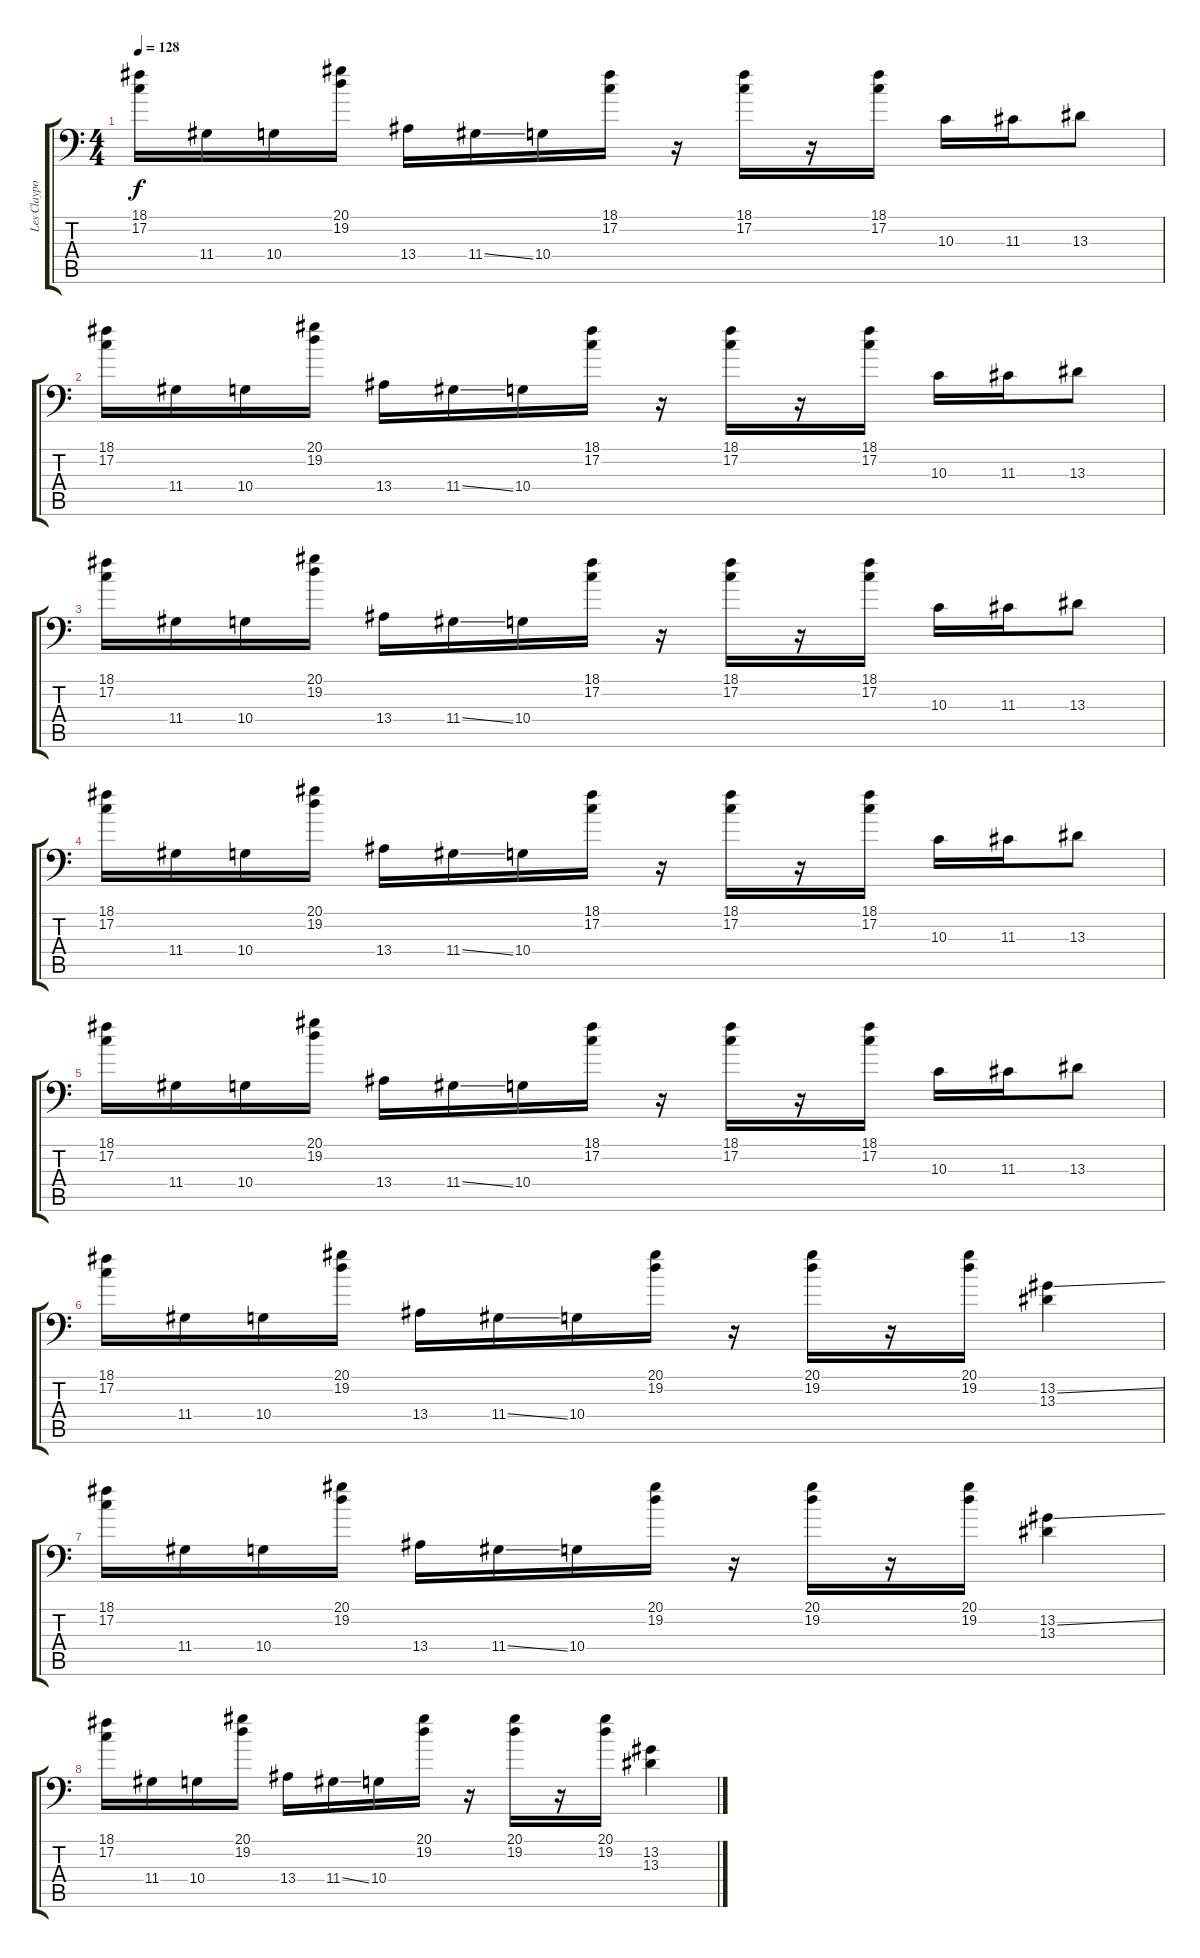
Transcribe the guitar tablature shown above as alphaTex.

\track ("Les Claypool" "Les Claypo") {instrument slapbass1}
\staff {score tabs}
\tuning (C3 G2 D2 A1 E1 B0) {hide}
\ts (4 4)
\tempo 128
\clef f4
\ks c
(18.1 17.2).16{dy f} 11.4.16 10.4.16 (20.1 19.2).16 13.4.16 11.4{ss}.16 10.4.16 (18.1 17.2).16 r.16 (18.1 17.2).16 r.16 (18.1 17.2).16 10.3.16 11.3.16 13.3.8 |
(18.1 17.2).16 11.4.16 10.4.16 (20.1 19.2).16 13.4.16 11.4{ss}.16 10.4.16 (18.1 17.2).16 r.16 (18.1 17.2).16 r.16 (18.1 17.2).16 10.3.16 11.3.16 13.3.8 |
(18.1 17.2).16 11.4.16 10.4.16 (20.1 19.2).16 13.4.16 11.4{ss}.16 10.4.16 (18.1 17.2).16 r.16 (18.1 17.2).16 r.16 (18.1 17.2).16 10.3.16 11.3.16 13.3.8 |
(18.1 17.2).16 11.4.16 10.4.16 (20.1 19.2).16 13.4.16 11.4{ss}.16 10.4.16 (18.1 17.2).16 r.16 (18.1 17.2).16 r.16 (18.1 17.2).16 10.3.16 11.3.16 13.3.8 |
(18.1 17.2).16 11.4.16 10.4.16 (20.1 19.2).16 13.4.16 11.4{ss}.16 10.4.16 (18.1 17.2).16 r.16 (18.1 17.2).16 r.16 (18.1 17.2).16 10.3.16 11.3.16 13.3.8 |
(18.1 17.2).16 11.4.16 10.4.16 (20.1 19.2).16 13.4.16 11.4{ss}.16 10.4.16 (20.1 19.2).16 r.16 (20.1 19.2).16 r.16 (20.1 19.2).16 (13.2{ss} 13.3).4 |
(18.1 17.2).16 11.4.16 10.4.16 (20.1 19.2).16 13.4.16 11.4{ss}.16 10.4.16 (20.1 19.2).16 r.16 (20.1 19.2).16 r.16 (20.1 19.2).16 (13.2{ss} 13.3).4 |
(18.1 17.2).16 11.4.16 10.4.16 (20.1 19.2).16 13.4.16 11.4{ss}.16 10.4.16 (20.1 19.2).16 r.16 (20.1 19.2).16 r.16 (20.1 19.2).16 (13.2{ss} 13.3).4
